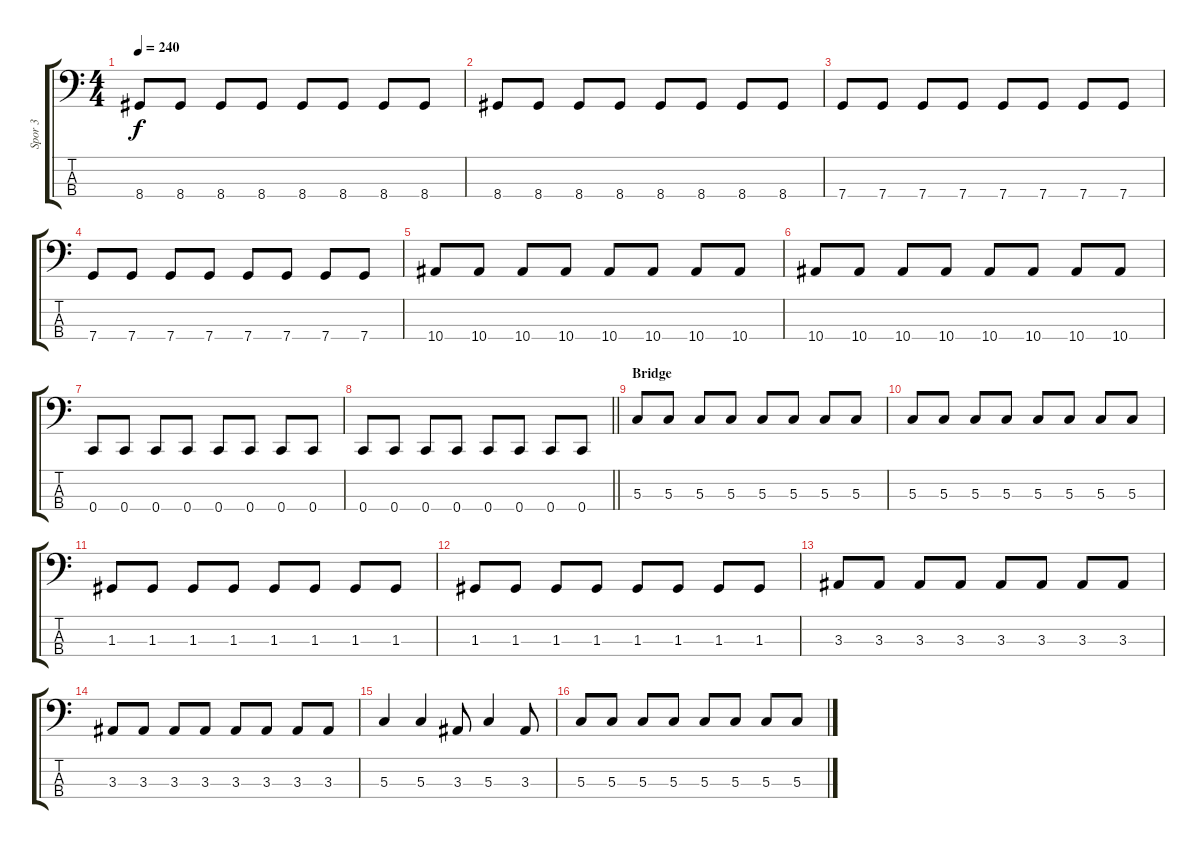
\track ("Spor 3" "Spor 3") {instrument electricbassfinger}
\staff {score tabs}
\tuning (F2 C2 G1 C1) {hide}
\ts (4 4)
\tempo 240
\clef f4
\ks c
8.4.8{dy f} 8.4.8 8.4.8 8.4.8 8.4.8 8.4.8 8.4.8 8.4.8 |
8.4.8 8.4.8 8.4.8 8.4.8 8.4.8 8.4.8 8.4.8 8.4.8 |
7.4.8 7.4.8 7.4.8 7.4.8 7.4.8 7.4.8 7.4.8 7.4.8 |
7.4.8 7.4.8 7.4.8 7.4.8 7.4.8 7.4.8 7.4.8 7.4.8 |
10.4.8 10.4.8 10.4.8 10.4.8 10.4.8 10.4.8 10.4.8 10.4.8 |
10.4.8 10.4.8 10.4.8 10.4.8 10.4.8 10.4.8 10.4.8 10.4.8 |
0.4.8 0.4.8 0.4.8 0.4.8 0.4.8 0.4.8 0.4.8 0.4.8 |
\barLineRight lightlight
0.4.8 0.4.8 0.4.8 0.4.8 0.4.8 0.4.8 0.4.8 0.4.8 |
\section ("" "Bridge")
5.3.8 5.3.8 5.3.8 5.3.8 5.3.8 5.3.8 5.3.8 5.3.8 |
5.3.8 5.3.8 5.3.8 5.3.8 5.3.8 5.3.8 5.3.8 5.3.8 |
1.3.8 1.3.8 1.3.8 1.3.8 1.3.8 1.3.8 1.3.8 1.3.8 |
1.3.8 1.3.8 1.3.8 1.3.8 1.3.8 1.3.8 1.3.8 1.3.8 |
3.3.8 3.3.8 3.3.8 3.3.8 3.3.8 3.3.8 3.3.8 3.3.8 |
3.3.8 3.3.8 3.3.8 3.3.8 3.3.8 3.3.8 3.3.8 3.3.8 |
5.3.4 5.3.4 3.3.8 5.3.4 3.3.8 |
5.3.8 5.3.8 5.3.8 5.3.8 5.3.8 5.3.8 5.3.8 5.3.8
